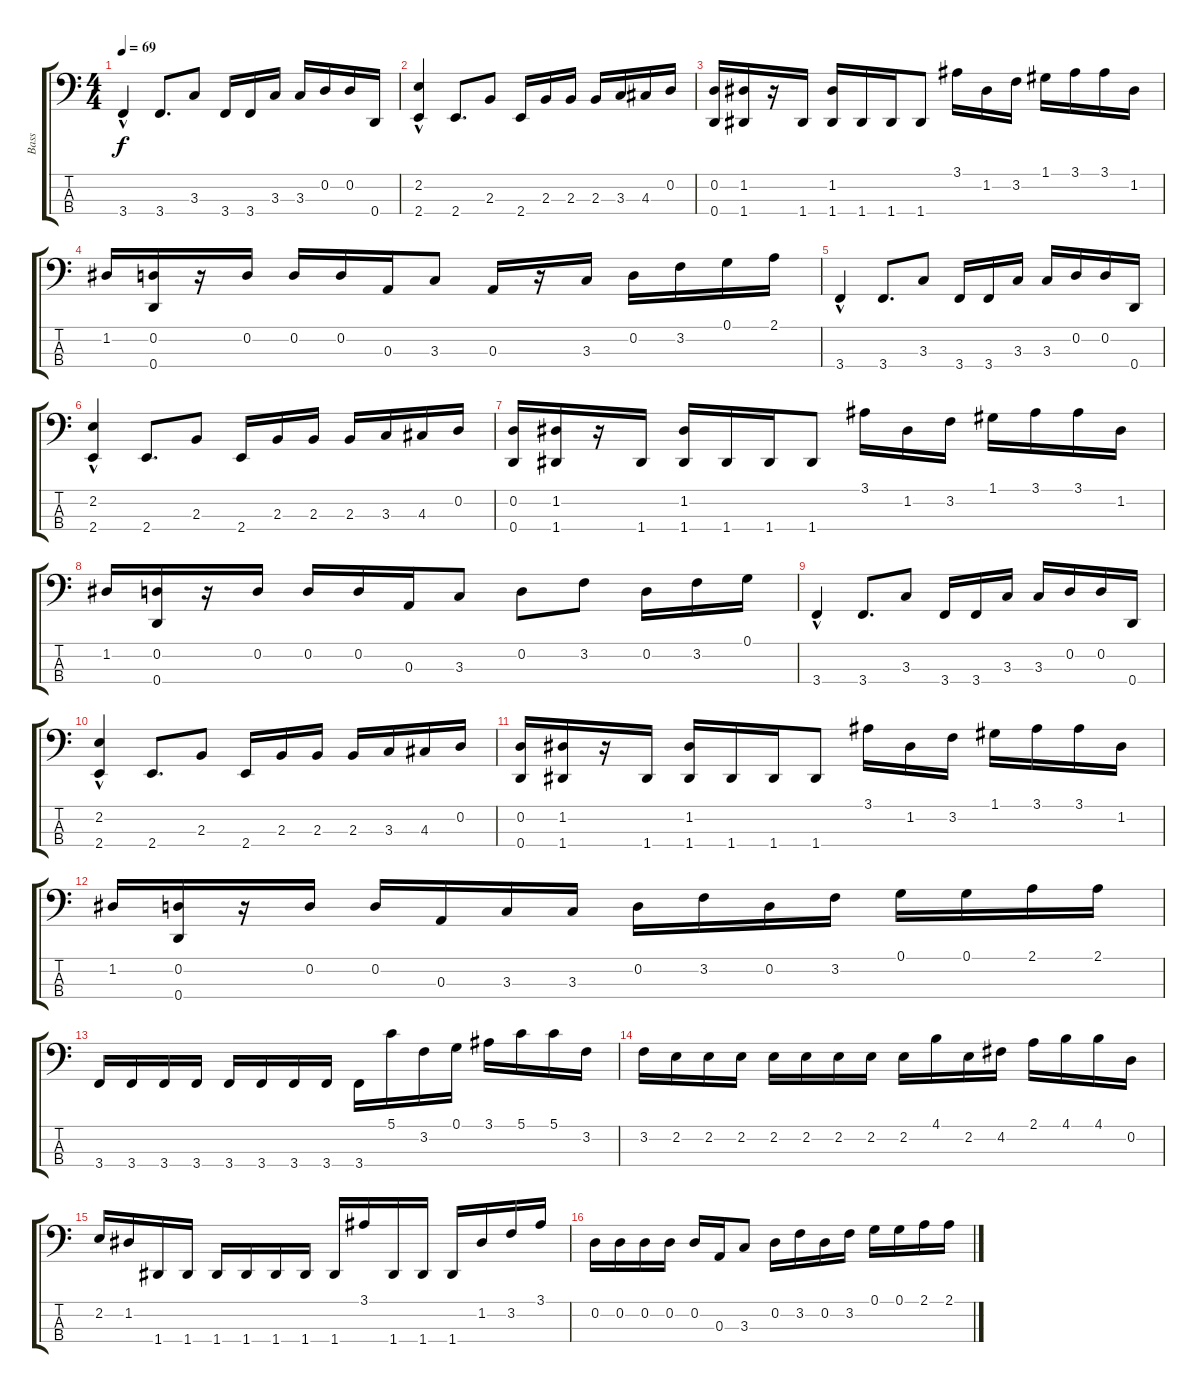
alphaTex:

\track ("Bass" "Bass") {instrument electricbassfinger}
\staff {score tabs}
\tuning (G2 D2 A1 D1) {hide}
\ts (4 4)
\tempo 69
\clef f4
\ks c
3.4{hac}.4{dy f} 3.4.8{d} 3.3.8 3.4.16 3.4.16 3.3.16 3.3.16 0.2.16 0.2.16 0.4.16 |
(2.2{hac} 2.4{hac}).4 2.4.8{d} 2.3.8 2.4.16 2.3.16 2.3.16 2.3.16 3.3.16 4.3.16 0.2.16 |
(0.2 0.4).16 (1.2 1.4).16 r.16 1.4.16 (1.2 1.4).16 1.4.16 1.4.16 1.4.8 3.1.16 1.2.16 3.2.16 1.1.16 3.1.16 3.1.16 1.2.16 |
1.2.16 (0.2 0.4).16 r.16 0.2.16 0.2.16 0.2.16 0.3.16 3.3.8 0.3.16 r.16 3.3.16 0.2.16 3.2.16 0.1.16 2.1.16 |
3.4{hac}.4 3.4.8{d} 3.3.8 3.4.16 3.4.16 3.3.16 3.3.16 0.2.16 0.2.16 0.4.16 |
(2.2{hac} 2.4{hac}).4 2.4.8{d} 2.3.8 2.4.16 2.3.16 2.3.16 2.3.16 3.3.16 4.3.16 0.2.16 |
(0.2 0.4).16 (1.2 1.4).16 r.16 1.4.16 (1.2 1.4).16 1.4.16 1.4.16 1.4.8 3.1.16 1.2.16 3.2.16 1.1.16 3.1.16 3.1.16 1.2.16 |
1.2.16 (0.2 0.4).16 r.16 0.2.16 0.2.16 0.2.16 0.3.16 3.3.8 0.2.8 3.2.8 0.2.16 3.2.16 0.1.16 |
3.4{hac}.4 3.4.8{d} 3.3.8 3.4.16 3.4.16 3.3.16 3.3.16 0.2.16 0.2.16 0.4.16 |
(2.2{hac} 2.4{hac}).4 2.4.8{d} 2.3.8 2.4.16 2.3.16 2.3.16 2.3.16 3.3.16 4.3.16 0.2.16 |
(0.2 0.4).16 (1.2 1.4).16 r.16 1.4.16 (1.2 1.4).16 1.4.16 1.4.16 1.4.8 3.1.16 1.2.16 3.2.16 1.1.16 3.1.16 3.1.16 1.2.16 |
1.2.16 (0.2 0.4).16 r.16 0.2.16 0.2.16 0.3.16 3.3.16 3.3.16 0.2.16 3.2.16 0.2.16 3.2.16 0.1.16 0.1.16 2.1.16 2.1.16 |
3.4.16 3.4.16 3.4.16 3.4.16 3.4.16 3.4.16 3.4.16 3.4.16 3.4.16 5.1.16 3.2.16 0.1.16 3.1.16 5.1.16 5.1.16 3.2.16 |
3.2.16 2.2.16 2.2.16 2.2.16 2.2.16 2.2.16 2.2.16 2.2.16 2.2.16 4.1.16 2.2.16 4.2.16 2.1.16 4.1.16 4.1.16 0.2.16 |
2.2.16 1.2.16 1.4.16 1.4.16 1.4.16 1.4.16 1.4.16 1.4.16 1.4.16 3.1.16 1.4.16 1.4.16 1.4.16 1.2.16 3.2.16 3.1.16 |
0.2.16 0.2.16 0.2.16 0.2.16 0.2.16 0.3.16 3.3.8 0.2.16 3.2.16 0.2.16 3.2.16 0.1.16 0.1.16 2.1.16 2.1.16
